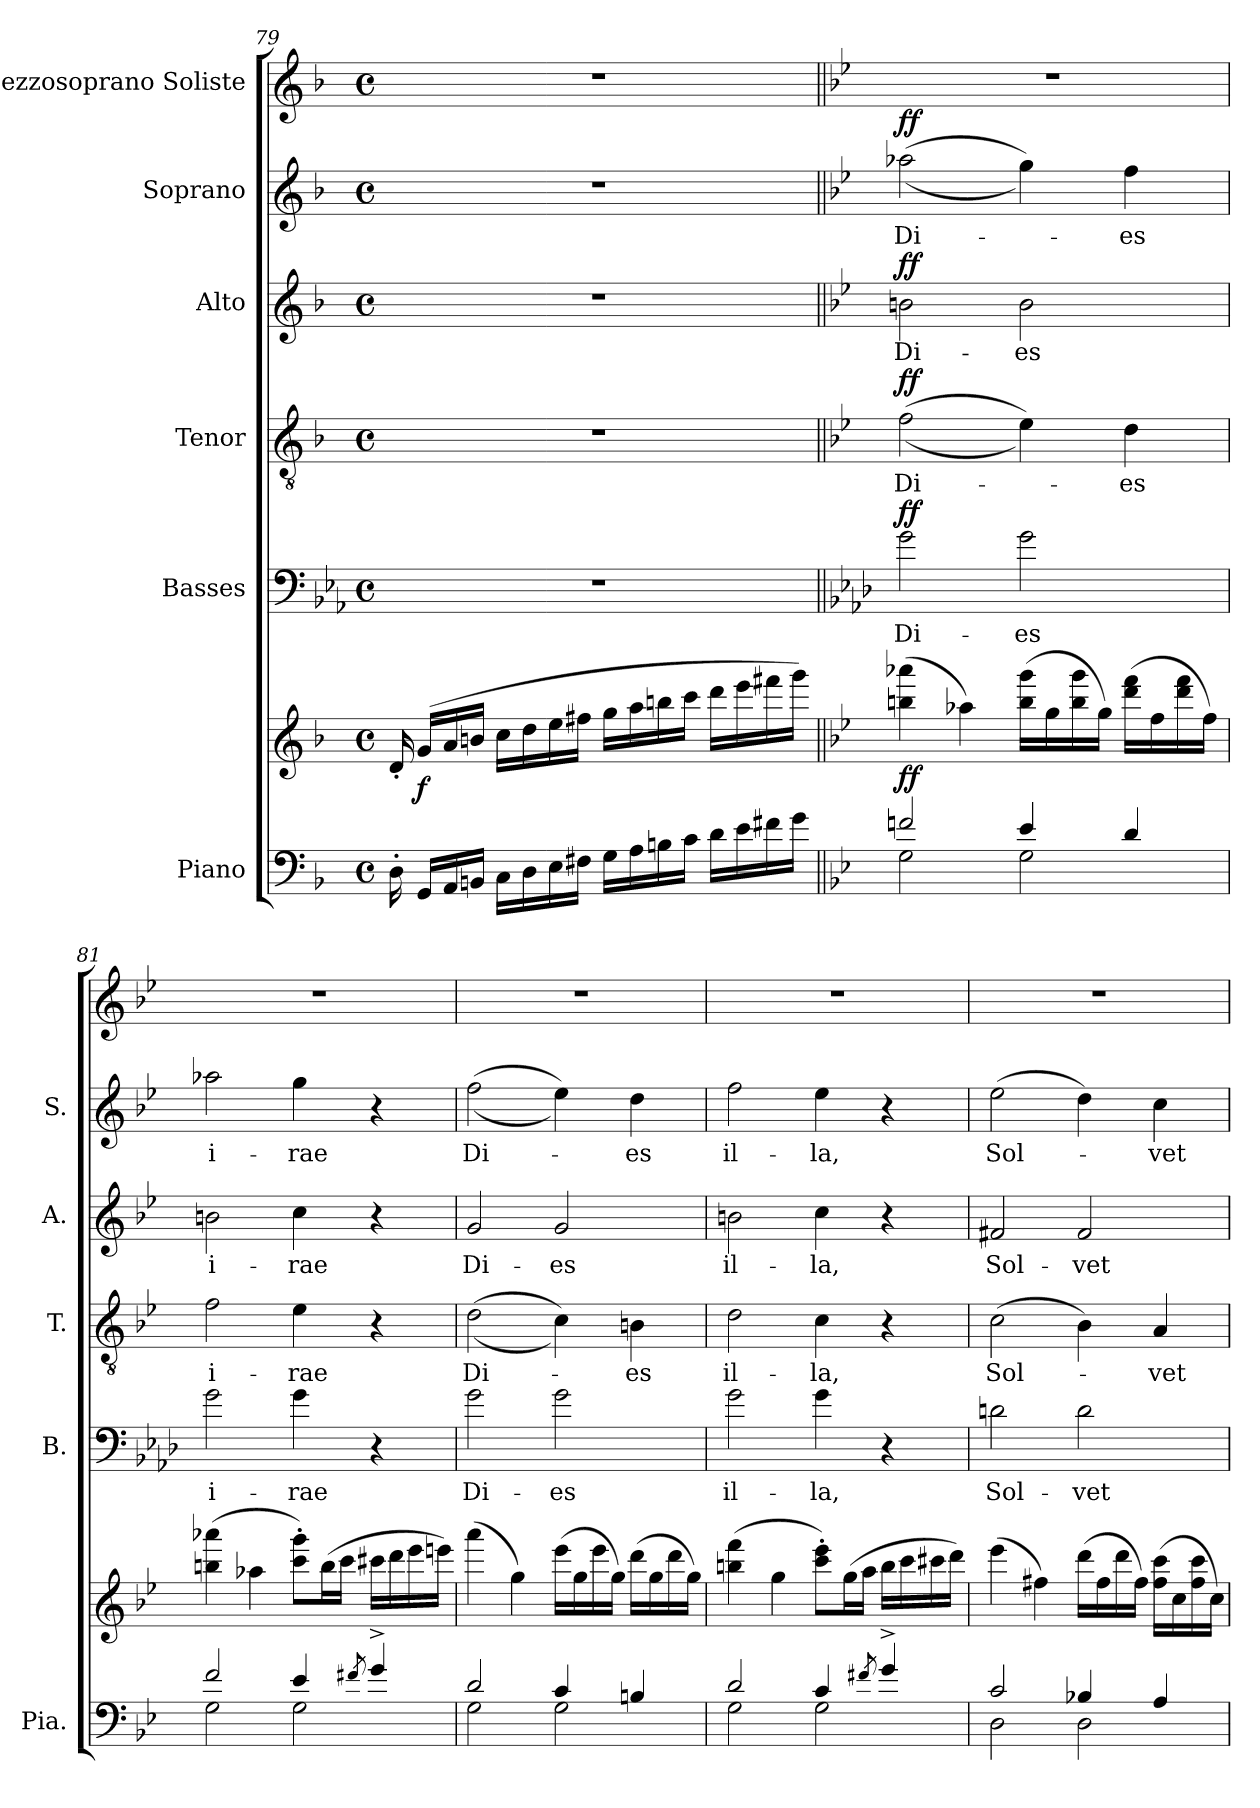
**kern	**kern	**dynam	**kern	**text	**dynam	**kern	**text	**dynam	**kern	**text	**dynam	**kern	**text	**dynam	**kern
*part6	*part6	*part6	*part5	*part5	*part5	*part4	*part4	*part4	*part3	*part3	*part3	*part2	*part2	*part2	*part1
*staff7	*staff6	*staff6/7	*staff5	*staff5	*staff5	*staff4	*staff4	*staff4	*staff3	*staff3	*staff3	*staff2	*staff2	*staff2	*staff1
*I"Piano	*	*	*I"Basses	*	*	*I"Tenor	*	*	*I"Alto	*	*	*I"Soprano	*	*	*I"Mezzosoprano Soliste
*I'Pia.	*	*	*I'B.	*	*	*I'T.	*	*	*I'A.	*	*	*I'S.	*	*	*
*clefF4	*clefG2	*	*clefF4	*	*	*clefGv2	*	*	*clefG2	*	*	*clefG2	*	*	*clefG2
*	*	*	*ITrd8c14	*	*	*	*	*	*	*	*	*	*	*	*
*k[b-]	*k[b-]	*	*k[b-e-a-]	*	*	*k[b-]	*	*	*k[b-]	*	*	*k[b-]	*	*	*k[b-]
*M4/4	*M4/4	*	*M4/4	*	*	*M4/4	*	*	*M4/4	*	*	*M4/4	*	*	*M4/4
*met(c)	*met(c)	*	*met(c)	*	*	*met(c)	*	*	*met(c)	*	*	*met(c)	*	*	*met(c)
=79	=79	=79	=79	=79	=79	=79	=79	=79	=79	=79	=79	=79	=79	=79	=79
16D'\	16d'/	.	1r	.	.	1r	.	.	1r	.	.	1r	.	.	1r
!	!	!LO:DY:b	!	!	!	!	!	!	!	!	!	!	!	!	!
16GG/LL	(16g/LL	f	.	.	.	.	.	.	.	.	.	.	.	.	.
16AA/	16a/	.	.	.	.	.	.	.	.	.	.	.	.	.	.
16BBn/JJ	16bn/JJ	.	.	.	.	.	.	.	.	.	.	.	.	.	.
16C\LL	16cc\LL	.	.	.	.	.	.	.	.	.	.	.	.	.	.
16D\	16dd\	.	.	.	.	.	.	.	.	.	.	.	.	.	.
16E\	16ee\	.	.	.	.	.	.	.	.	.	.	.	.	.	.
16F#X\JJ	16ff#X\JJ	.	.	.	.	.	.	.	.	.	.	.	.	.	.
16G\LL	16gg\LL	.	.	.	.	.	.	.	.	.	.	.	.	.	.
16A\	16aa\	.	.	.	.	.	.	.	.	.	.	.	.	.	.
16Bn\	16bbn\	.	.	.	.	.	.	.	.	.	.	.	.	.	.
16c\JJ	16ccc\JJ	.	.	.	.	.	.	.	.	.	.	.	.	.	.
16d\LL	16ddd\LL	.	.	.	.	.	.	.	.	.	.	.	.	.	.
16e\	16eee\	.	.	.	.	.	.	.	.	.	.	.	.	.	.
16f#X\	16fff#X\	.	.	.	.	.	.	.	.	.	.	.	.	.	.
16g\JJ	16ggg\JJ)	.	.	.	.	.	.	.	.	.	.	.	.	.	.
!!LO:LB:g=z
=80||	=80||	=80||	=80||	=80||	=80||	=80||	=80||	=80||	=80||	=80||	=80||	=80||	=80||	=80||	=80||
*k[b-e-]	*k[b-e-]	*	*k[b-e-a-d-]	*	*	*k[b-e-]	*	*	*k[b-e-]	*	*	*k[b-e-]	*	*	*k[b-e-]
*^	*	*	*	*	*	*	*	*	*	*	*	*	*	*	*
!	!	!	!LO:DY:a=2	!	!	!LO:DY:a	!	!	!LO:DY:a	!	!	!LO:DY:a	!	!	!LO:DY:a	!
2fn/	2G\	(4bbn\ 4aaa-X\	ff	2Gi\	Di-	ff	((2f\	Di-	ff	2bn\	Di-	ff	((2aa-X\	Di-	ff	1r
.	.	4aa-X\)	.	.	.	.	.	.	.	.	.	.	.	.	.	.
4e-/	2G\	(16bb\ 16ggg\LL	.	2Gi\	-es	.	4e-\))	.	.	2b\	-es	.	4gg\))	.	.	.
.	.	16gg\	.	.	.	.	.	.	.	.	.	.	.	.	.	.
.	.	16bb\ 16ggg\	.	.	.	.	.	.	.	.	.	.	.	.	.	.
.	.	16gg\JJ)	.	.	.	.	.	.	.	.	.	.	.	.	.	.
4d/	.	(16ddd\ 16fff\LL	.	.	.	.	4d\	-es	.	.	.	.	4ff\	-es	.	.
.	.	16ff\	.	.	.	.	.	.	.	.	.	.	.	.	.	.
.	.	16ddd\ 16fff\	.	.	.	.	.	.	.	.	.	.	.	.	.	.
.	.	16ff\JJ)	.	.	.	.	.	.	.	.	.	.	.	.	.	.
=81	=81	=81	=81	=81	=81	=81	=81	=81	=81	=81	=81	=81	=81	=81	=81	=81
2f/	2G\	(4bbn\ 4aaa-X\	.	2Gi\	i-	.	2f\	i-	.	2bn\	i-	.	2aa-X\	i-	.	1r
.	.	4aa-X\	.	.	.	.	.	.	.	.	.	.	.	.	.	.
4e-/	2G\	8ccc\' 8ggg\'L)	.	4Gi\	-rae	.	4e-\	-rae	.	4cc\	-rae	.	4gg\	-rae	.	.
.	.	(16bb\L	.	.	.	.	.	.	.	.	.	.	.	.	.	.
.	.	16ccc\JJ	.	.	.	.	.	.	.	.	.	.	.	.	.	.
8qf#X/	.	.	.	.	.	.	.	.	.	.	.	.	.	.	.	.
4g^/	.	16ccc#X\LL	.	4r	.	.	4r	.	.	4r	.	.	4r	.	.	.
.	.	16ddd\	.	.	.	.	.	.	.	.	.	.	.	.	.	.
.	.	16eee-\	.	.	.	.	.	.	.	.	.	.	.	.	.	.
.	.	16eeen\JJ)	.	.	.	.	.	.	.	.	.	.	.	.	.	.
=82	=82	=82	=82	=82	=82	=82	=82	=82	=82	=82	=82	=82	=82	=82	=82	=82
2d/	2G\	(4aaa\	.	2Gi\	Di-	.	((2d\	Di-	.	2g/	Di-	.	((2ff\	Di-	.	1r
.	.	4gg\)	.	.	.	.	.	.	.	.	.	.	.	.	.	.
4c/	2G\	(16eee-\LL	.	2Gi\	-es	.	4c\))	.	.	2g/	-es	.	4ee-\))	.	.	.
.	.	16gg\	.	.	.	.	.	.	.	.	.	.	.	.	.	.
.	.	16eee-\	.	.	.	.	.	.	.	.	.	.	.	.	.	.
.	.	16gg\JJ)	.	.	.	.	.	.	.	.	.	.	.	.	.	.
4Bn/	.	(16ddd\LL	.	.	.	.	4Bn\	-es	.	.	.	.	4dd\	-es	.	.
.	.	16gg\	.	.	.	.	.	.	.	.	.	.	.	.	.	.
.	.	16ddd\	.	.	.	.	.	.	.	.	.	.	.	.	.	.
.	.	16gg\JJ)	.	.	.	.	.	.	.	.	.	.	.	.	.	.
=83	=83	=83	=83	=83	=83	=83	=83	=83	=83	=83	=83	=83	=83	=83	=83	=83
2d/	2G\	(4bbn\ 4fff\	.	2Gi\	il-	.	2d\	il-	.	2bn\	il-	.	2ff\	il-	.	1r
.	.	4gg\	.	.	.	.	.	.	.	.	.	.	.	.	.	.
4c/	2G\	8ccc\' 8eee-\'L)	.	4Gi\	-la,	.	4c\	-la,	.	4cc\	-la,	.	4ee-\	-la,	.	.
.	.	(16gg\L	.	.	.	.	.	.	.	.	.	.	.	.	.	.
.	.	16aa\JJ	.	.	.	.	.	.	.	.	.	.	.	.	.	.
8qf#X/	.	.	.	.	.	.	.	.	.	.	.	.	.	.	.	.
4g^/	.	16bb\LL	.	4r	.	.	4r	.	.	4r	.	.	4r	.	.	.
.	.	16ccc\	.	.	.	.	.	.	.	.	.	.	.	.	.	.
.	.	16ccc#X\	.	.	.	.	.	.	.	.	.	.	.	.	.	.
.	.	16ddd\JJ)	.	.	.	.	.	.	.	.	.	.	.	.	.	.
!!LO:LB:g=z
=84	=84	=84	=84	=84	=84	=84	=84	=84	=84	=84	=84	=84	=84	=84	=84	=84
2c/	2D\	(4eee-\	.	2Dni\	Sol-	.	(2c\	Sol-	.	2f#X/	Sol-	.	(2ee-\	Sol-	.	1r
.	.	4ff#X\)	.	.	.	.	.	.	.	.	.	.	.	.	.	.
4B-X/	2D\	(16ddd\LL	.	2Di\	-vet	.	4B-\)	.	.	2f#/	-vet	.	4dd\)	.	.	.
.	.	16ff#\	.	.	.	.	.	.	.	.	.	.	.	.	.	.
.	.	16ddd\	.	.	.	.	.	.	.	.	.	.	.	.	.	.
.	.	16ff#\JJ)	.	.	.	.	.	.	.	.	.	.	.	.	.	.
4A/	.	(16ff#\ 16ccc\LL	.	.	.	.	4A/	-vet	.	.	.	.	4cc\	-vet	.	.
.	.	16cc\	.	.	.	.	.	.	.	.	.	.	.	.	.	.
.	.	16ff#\ 16ccc\	.	.	.	.	.	.	.	.	.	.	.	.	.	.
.	.	16cc\JJ)	.	.	.	.	.	.	.	.	.	.	.	.	.	.
*v	*v	*	*	*	*	*	*	*	*	*	*	*	*	*	*	*
=	=	=	=	=	=	=	=	=	=	=	=	=	=	=	=
*-	*-	*-	*-	*-	*-	*-	*-	*-	*-	*-	*-	*-	*-	*-	*-
